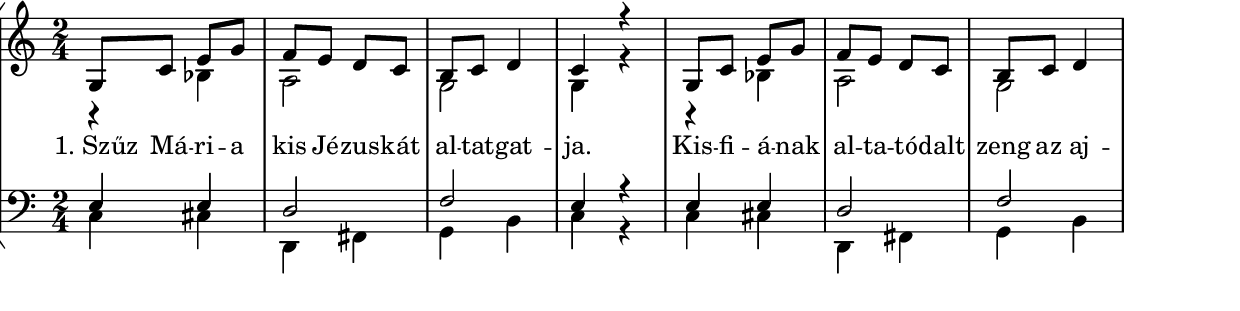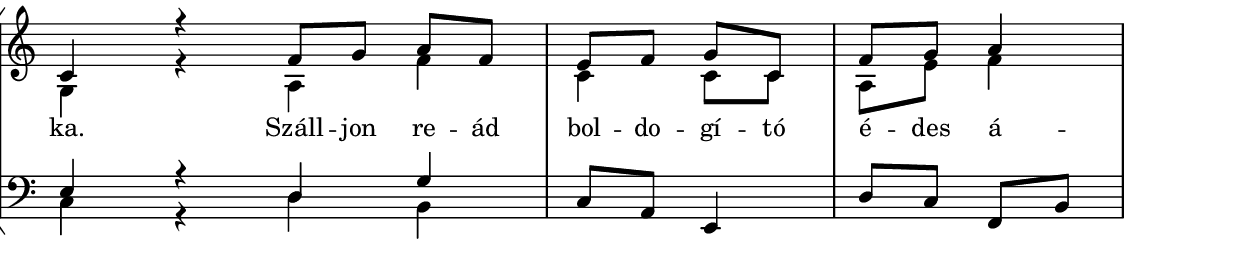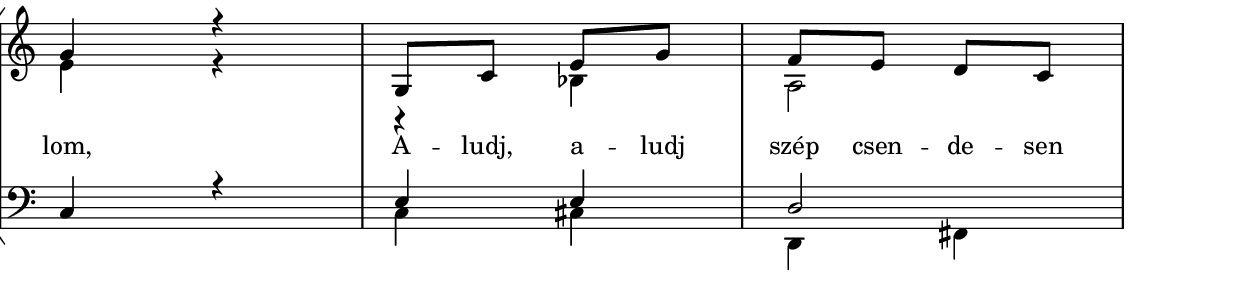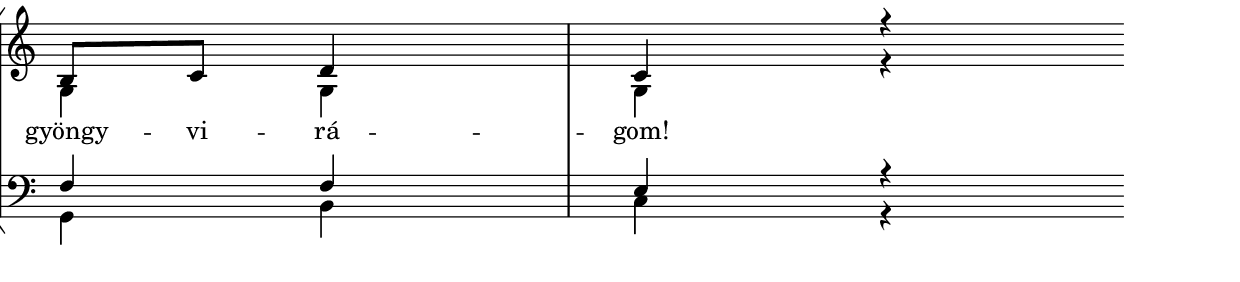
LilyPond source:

% MusicXML to Lilypond converter by Kovi

szovegAAA = \lyricmode {  "1. Szűz" " Má" -- "ri" -- "a" "kis" "Jé" -- "zus" -- "kát" "al" -- "tat" -- "gat" -- "ja." "Kis" -- "fi" -- "á" -- "nak" "al" -- "ta" -- "tó" -- "dalt" "zeng" "az" "aj" -- "ka." "Száll" -- "jon" "re" -- "ád" "bol" -- "do" -- "gí" -- "tó" "é" -- "des" "á" -- "lom," "A" -- "ludj," "a" -- "ludj" "szép" "csen" -- "de" -- "sen" "gyöngy" -- "vi" -- "rá" -- "gom!"  }

% Analyzing...
% 2 parts
% 1 Staff
% forceBassClefActive = 
melody = {
\new StaffGroup <<
% 1 Staff
% 81 notes in the part
% 2 voices

\new Staff
<<
\new Voice = "voice1" { \voiceOne
% 81 notes
% 16 mesaures

% Measure 1
\clef "treble"
\key c \major
\time 2/4 
g8 c'8 e'8 g'8 
% Measure 2
f'8 e'8 d'8 c'8 
% Measure 3
b8 c'8 d'4 
% Measure 4
c'4 r4 
% Measure 5
g8 c'8 e'8 g'8 
% Measure 6
f'8 e'8 d'8 c'8 
% Measure 7
b8 c'8 d'4 
% Measure 8
\break
c'4 r4 
% Measure 9
\bar "|:" f'8 g'8 a'8 f'8 
% Measure 10
e'8 f'8 g'8 c'8 
% Measure 11
f'8 g'8 a'4 
% Measure 12
g'4 r4 
% Measure 13
g8 c'8 e'8 g'8 
% Measure 14
f'8 e'8 d'8 c'8 
% Measure 15
\break
b8 c'8 d'4 
% Measure 16
c'4 r4 \bar ":|" 
} % voice
\addlyrics { \szovegAAA }
\new Voice = "voice2" { \voiceTwo
% 81 notes
% 16 mesaures

% Measure 1
\clef "treble"
\key c \major
\time 2/4 
r4 bes4 
% Measure 2
a2 
% Measure 3
g2 
% Measure 4
g4 r4 
% Measure 5
r4 bes4 
% Measure 6
a2 
% Measure 7
g2 
% Measure 8
\break
g4 r4 
% Measure 9
\bar "|:" a4 f'4 
% Measure 10
c'4 c'8 c'8 
% Measure 11
a8 e'8 f'4 
% Measure 12
e'4 r4 
% Measure 13
r4 bes4 
% Measure 14
a2 
% Measure 15
\break
g4 g4 
% Measure 16
g4 r4 \bar ":|" 
} % voice
>>
% 1 Staff
% 56 notes in the part
% 2 voices

\new Staff
<<
\new Voice = "voice1" { \voiceOne
% 56 notes
% 16 mesaures

% Measure 1
\clef "bass"
\key c \major
\time 2/4 
e4 e4 
% Measure 2
d2 
% Measure 3
f2 
% Measure 4
e4 r4 
% Measure 5
e4 e4 
% Measure 6
d2 
% Measure 7
f2 
% Measure 8
\break
e4 r4 
% Measure 9
\bar "|:" d4 g4 
% Measure 10
c8 a,8 e,4 
% Measure 11
d8 c8 f,8 b,8 
% Measure 12
c4 r4 
% Measure 13
e4 e4 
% Measure 14
d2 
% Measure 15
\break
f4 f4 
% Measure 16
e4 r4 \bar ":|" 
} % voice
\new Voice = "voice2" { \voiceTwo
% 56 notes
% 16 mesaures

% Measure 1
\clef "bass"
\key c \major
\time 2/4 
c4 cis4 
% Measure 2
d,4 fis,4 
% Measure 3
g,4 b,4 
% Measure 4
c4 r4 
% Measure 5
c4 cis4 
% Measure 6
d,4 fis,4 
% Measure 7
g,4 b,4 
% Measure 8
\break
c4 r4 
% Measure 9
\bar "|:" d4 b,4 
% Measure 10
s2
% Measure 11
s2
% Measure 12
s2
% Measure 13
c4 cis4 
% Measure 14
d,4 fis,4 
% Measure 15
\break
g,4 b,4 
% Measure 16
c4 r4 \bar ":|" 
} % voice
>>
>>
} % melody


harmonies = \chordmode {

}

\include "../../definitions.ly"
